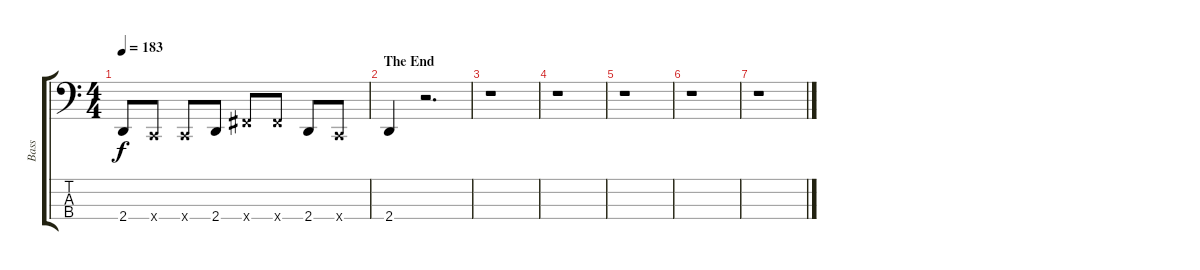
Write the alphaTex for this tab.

\track ("Bass" "Bass") {instrument electricbasspick}
\staff {score tabs}
\tuning (F2 C2 G1 C1) {hide}
\ts (4 4)
\tempo 183
\clef f4
\ks c
2.4.8{dy f} 0.4{x}.8 0.4{x}.8 2.4.8 6.4{x}.8 6.4{x}.8 2.4.8 0.4{x}.8 |
\section ("" "The End")
2.4.4 r.2{d} |
r.1 |
r.1 |
r.1 |
r.1 |
r.1
